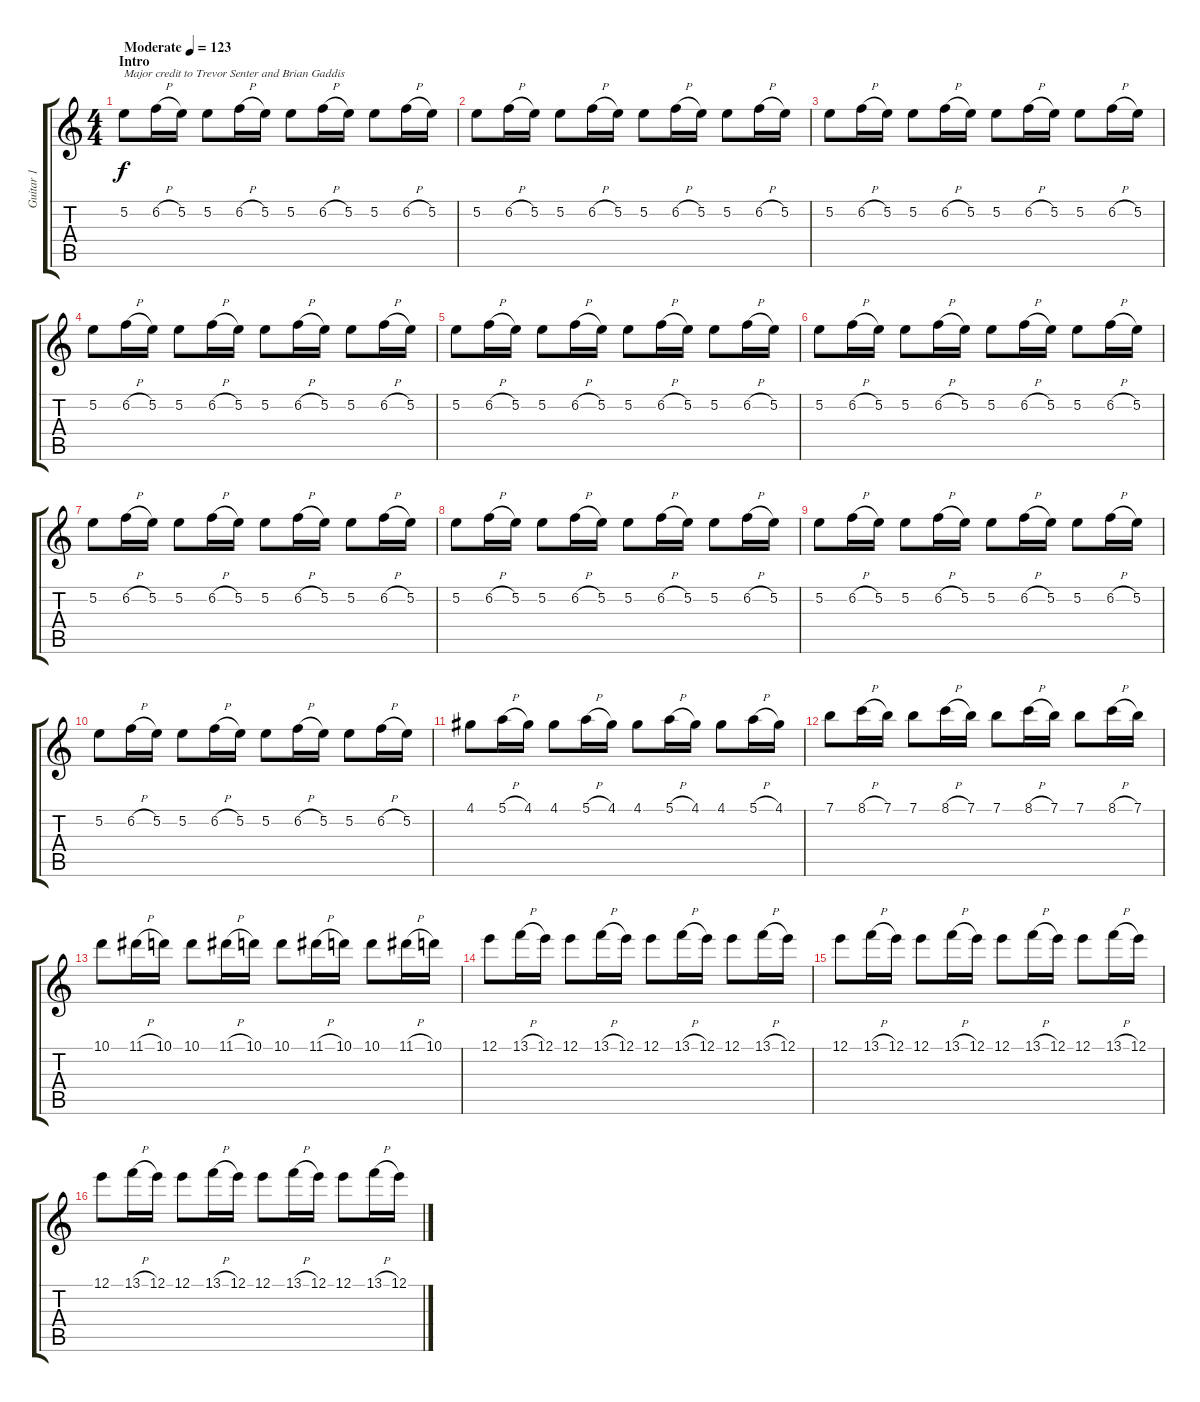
\track ("Guitar 1" "Guitar 1") {instrument overdrivenguitar}
\staff {score tabs}
\tuning (E4 B3 G3 D3 A2 E2) {hide}
\ts (4 4)
\section ("" "Intro")
\tempo (123 "Moderate")
\clef g2
\ks c
5.2.8{txt "Major credit to Trevor Senter and Brian Gaddis" dy f instrument overdrivenguitar} 6.2{h}.16 5.2.16 5.2.8 6.2{h}.16 5.2.16 5.2.8 6.2{h}.16 5.2.16 5.2.8 6.2{h}.16 5.2.16 |
5.2.8 6.2{h}.16 5.2.16 5.2.8 6.2{h}.16 5.2.16 5.2.8 6.2{h}.16 5.2.16 5.2.8 6.2{h}.16 5.2.16 |
5.2.8 6.2{h}.16 5.2.16 5.2.8 6.2{h}.16 5.2.16 5.2.8 6.2{h}.16 5.2.16 5.2.8 6.2{h}.16 5.2.16 |
5.2.8 6.2{h}.16 5.2.16 5.2.8 6.2{h}.16 5.2.16 5.2.8 6.2{h}.16 5.2.16 5.2.8 6.2{h}.16 5.2.16 |
5.2.8 6.2{h}.16 5.2.16 5.2.8 6.2{h}.16 5.2.16 5.2.8 6.2{h}.16 5.2.16 5.2.8 6.2{h}.16 5.2.16 |
5.2.8 6.2{h}.16 5.2.16 5.2.8 6.2{h}.16 5.2.16 5.2.8 6.2{h}.16 5.2.16 5.2.8 6.2{h}.16 5.2.16 |
5.2.8 6.2{h}.16 5.2.16 5.2.8 6.2{h}.16 5.2.16 5.2.8 6.2{h}.16 5.2.16 5.2.8 6.2{h}.16 5.2.16 |
5.2.8 6.2{h}.16 5.2.16 5.2.8 6.2{h}.16 5.2.16 5.2.8 6.2{h}.16 5.2.16 5.2.8 6.2{h}.16 5.2.16 |
5.2.8 6.2{h}.16 5.2.16 5.2.8 6.2{h}.16 5.2.16 5.2.8 6.2{h}.16 5.2.16 5.2.8 6.2{h}.16 5.2.16 |
5.2.8 6.2{h}.16 5.2.16 5.2.8 6.2{h}.16 5.2.16 5.2.8 6.2{h}.16 5.2.16 5.2.8 6.2{h}.16 5.2.16 |
4.1.8 5.1{h}.16 4.1.16 4.1.8 5.1{h}.16 4.1.16 4.1.8 5.1{h}.16 4.1.16 4.1.8 5.1{h}.16 4.1.16 |
7.1.8 8.1{h}.16 7.1.16 7.1.8 8.1{h}.16 7.1.16 7.1.8 8.1{h}.16 7.1.16 7.1.8 8.1{h}.16 7.1.16 |
10.1.8 11.1{h}.16 10.1.16 10.1.8 11.1{h}.16 10.1.16 10.1.8 11.1{h}.16 10.1.16 10.1.8 11.1{h}.16 10.1.16 |
12.1.8 13.1{h}.16 12.1.16 12.1.8 13.1{h}.16 12.1.16 12.1.8 13.1{h}.16 12.1.16 12.1.8 13.1{h}.16 12.1.16 |
12.1.8 13.1{h}.16 12.1.16 12.1.8 13.1{h}.16 12.1.16 12.1.8 13.1{h}.16 12.1.16 12.1.8 13.1{h}.16 12.1.16 |
12.1.8 13.1{h}.16 12.1.16 12.1.8 13.1{h}.16 12.1.16 12.1.8 13.1{h}.16 12.1.16 12.1.8 13.1{h}.16 12.1.16
